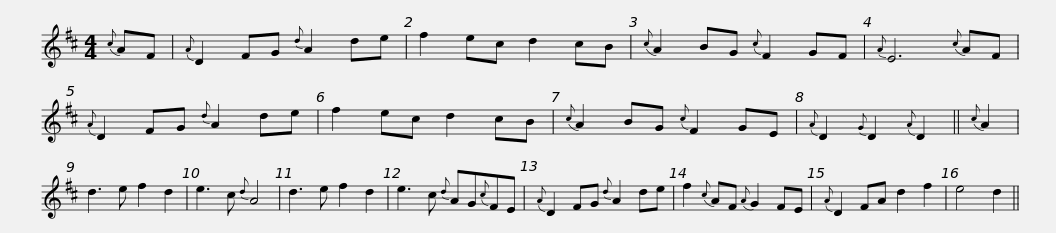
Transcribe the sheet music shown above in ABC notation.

X:1
L:1/8
M:4/4
I:linebreak $
K:D
V:1 treble
V:1
{c} AF |{A} D2 FG{d} A2 de | f2 ec d2 cB |{c} A2 BG{c} F2 GF |{A} E6{c} AF |$ %5
{A} D2 FG{d} A2 de | f2 ec d2 cB |{c} A2 BG{c} F2 GE |{A} D2{G} D2{A} D2 ||${c} A2 | %10
 d3 e f2 d2 | e3 c{d} A4 | d3 e f2 d2 | e3 c{d} AG{c}FE |${A} D2 FG{d} A2 de | %15
 f2{c} AF{A} G2 FE |{A} D2 FA d2 f2 | e4 d2 || %18
